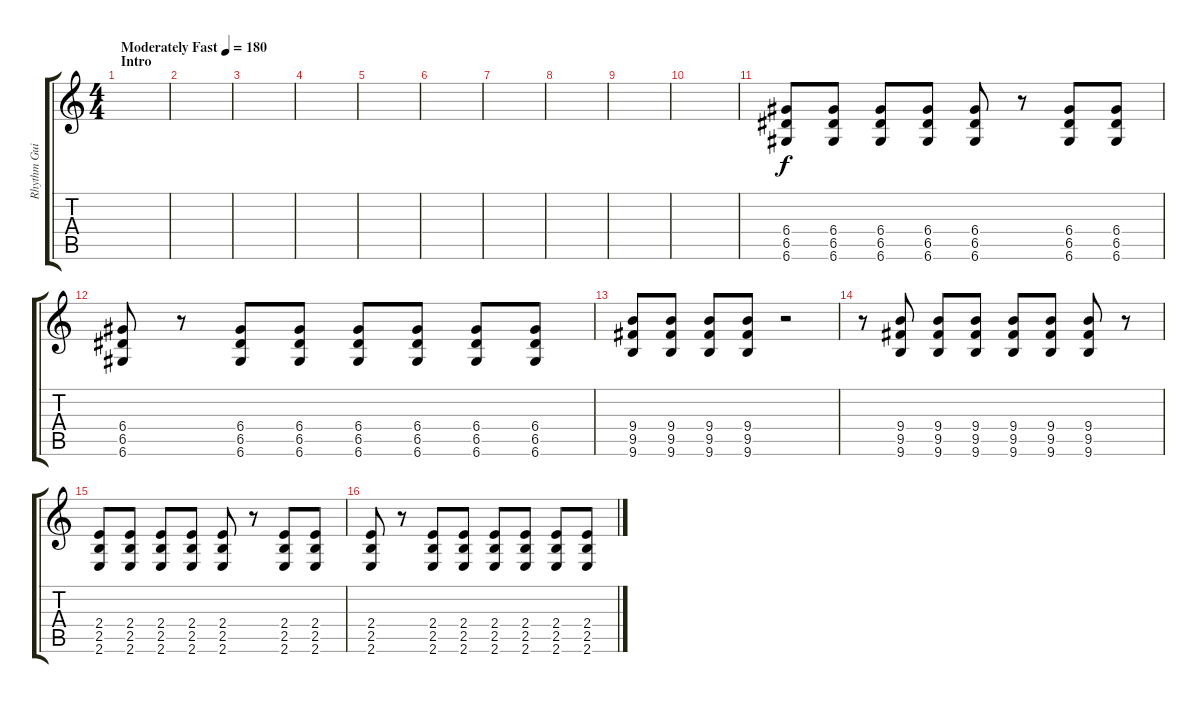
\track ("Rhythm Guitar" "Rhythm Gui") {instrument overdrivenguitar}
\staff {score tabs}
\tuning (E4 B3 G3 D3 A2 D2) {hide}
\ts (4 4)
\section ("" "Intro")
\tempo (180 "Moderately Fast")
\clef g2
\ks c
|
|
|
|
|
|
|
|
|
|
(6.4 6.5 6.6).8 (6.4 6.5 6.6).8 (6.4 6.5 6.6).8 (6.4 6.5 6.6).8 (6.4 6.5 6.6).8 r.8 (6.4 6.5 6.6).8 (6.4 6.5 6.6).8 |
(6.4 6.5 6.6).8 r.8 (6.4 6.5 6.6).8 (6.4 6.5 6.6).8 (6.4 6.5 6.6).8 (6.4 6.5 6.6).8 (6.4 6.5 6.6).8 (6.4 6.5 6.6).8 |
(9.4 9.5 9.6).8 (9.4 9.5 9.6).8 (9.4 9.5 9.6).8 (9.4 9.5 9.6).8 r.2 |
r.8 (9.4 9.5 9.6).8 (9.4 9.5 9.6).8 (9.4 9.5 9.6).8 (9.4 9.5 9.6).8 (9.4 9.5 9.6).8 (9.4 9.5 9.6).8 r.8 |
(2.4 2.5 2.6).8 (2.4 2.5 2.6).8 (2.4 2.5 2.6).8 (2.4 2.5 2.6).8 (2.4 2.5 2.6).8 r.8 (2.4 2.5 2.6).8 (2.4 2.5 2.6).8 |
(2.4 2.5 2.6).8 r.8 (2.4 2.5 2.6).8 (2.4 2.5 2.6).8 (2.4 2.5 2.6).8 (2.4 2.5 2.6).8 (2.4 2.5 2.6).8 (2.4 2.5 2.6).8
